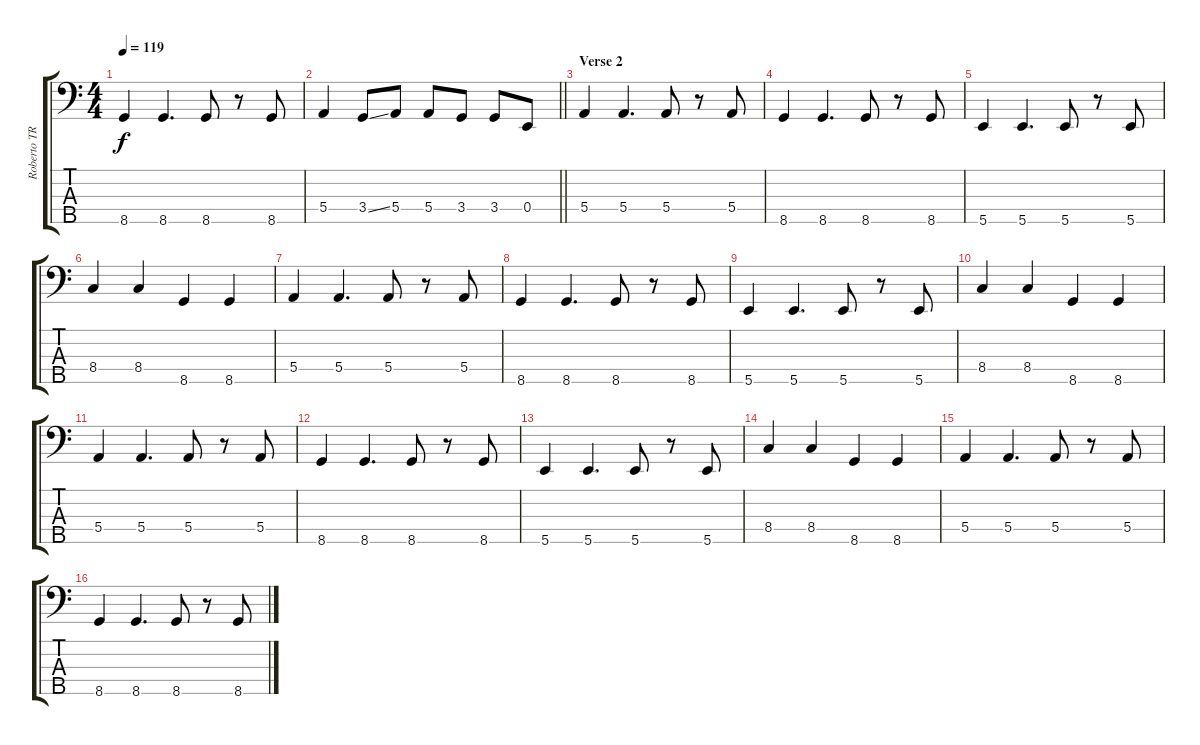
\track ("Roberto TRUJILLO" "Roberto TR") {instrument electricbassfinger}
\staff {score tabs}
\tuning (G2 D2 A1 E1 B0) {hide}
\ts (4 4)
\tempo 119
\clef f4
\ks c
8.5.4{dy f} 8.5.4{d} 8.5.8 r.8 8.5.8 |
\barLineRight lightlight
5.4.4 3.4{ss}.8 5.4.8 5.4.8 3.4.8 3.4.8 0.4.8 |
\section ("" "Verse 2")
5.4.4 5.4.4{d} 5.4.8 r.8 5.4.8 |
8.5.4 8.5.4{d} 8.5.8 r.8 8.5.8 |
5.5.4 5.5.4{d} 5.5.8 r.8 5.5.8 |
8.4.4 8.4.4 8.5.4 8.5.4 |
5.4.4 5.4.4{d} 5.4.8 r.8 5.4.8 |
8.5.4 8.5.4{d} 8.5.8 r.8 8.5.8 |
5.5.4 5.5.4{d} 5.5.8 r.8 5.5.8 |
8.4.4 8.4.4 8.5.4 8.5.4 |
5.4.4 5.4.4{d} 5.4.8 r.8 5.4.8 |
8.5.4 8.5.4{d} 8.5.8 r.8 8.5.8 |
5.5.4 5.5.4{d} 5.5.8 r.8 5.5.8 |
8.4.4 8.4.4 8.5.4 8.5.4 |
5.4.4 5.4.4{d} 5.4.8 r.8 5.4.8 |
8.5.4 8.5.4{d} 8.5.8 r.8 8.5.8
